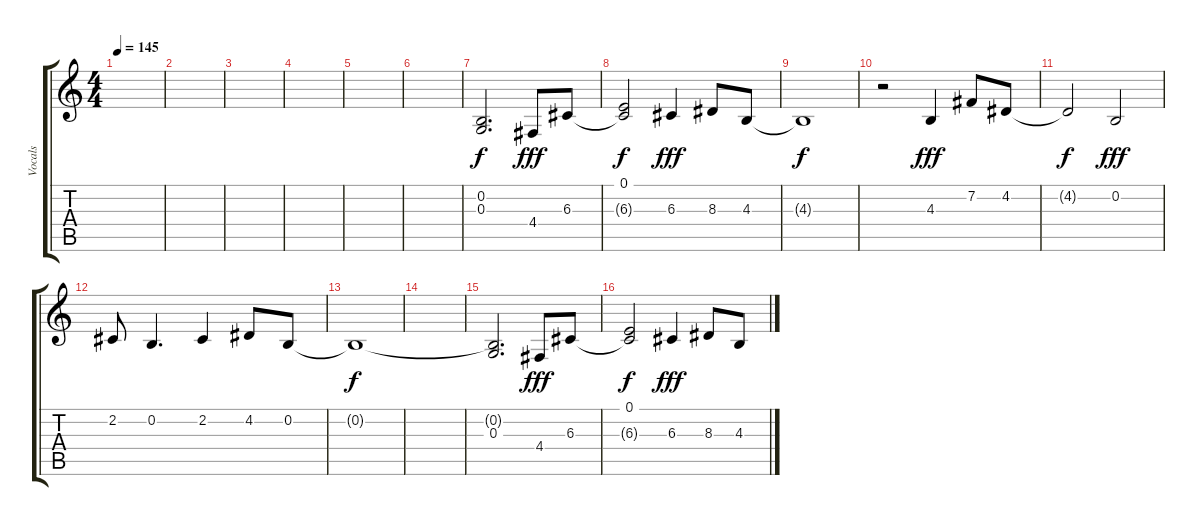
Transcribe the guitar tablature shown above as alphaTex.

\track ("Vocals" "Vocals") {mute instrument electricpiano1}
\staff {score tabs}
\tuning (E4 B3 G3 D3 A2 E2) {hide}
\ts (4 4)
\tempo 145
\clef g2
\ks c
|
|
|
|
|
|
(0.2 0.3).2{d} 4.4.8{dy fff} 6.3.8 |
(0.1 6.3{t}).2{dy f} 6.3.4{dy fff} 8.3.8 4.3.8 |
4.3{t}.1{dy f} |
r.2 4.3.4{dy fff} 7.2.8 4.2.8 |
4.2{t}.2{dy f} 0.2.2{dy fff} |
2.2.8 0.2.4{d} 2.2.4 4.2.8 0.2.8 |
0.2{t}.1{dy f} |
|
(0.2{t} 0.3).2{d} 4.4.8{dy fff} 6.3.8 |
(0.1 6.3{t}).2{dy f} 6.3.4{dy fff} 8.3.8 4.3.8
